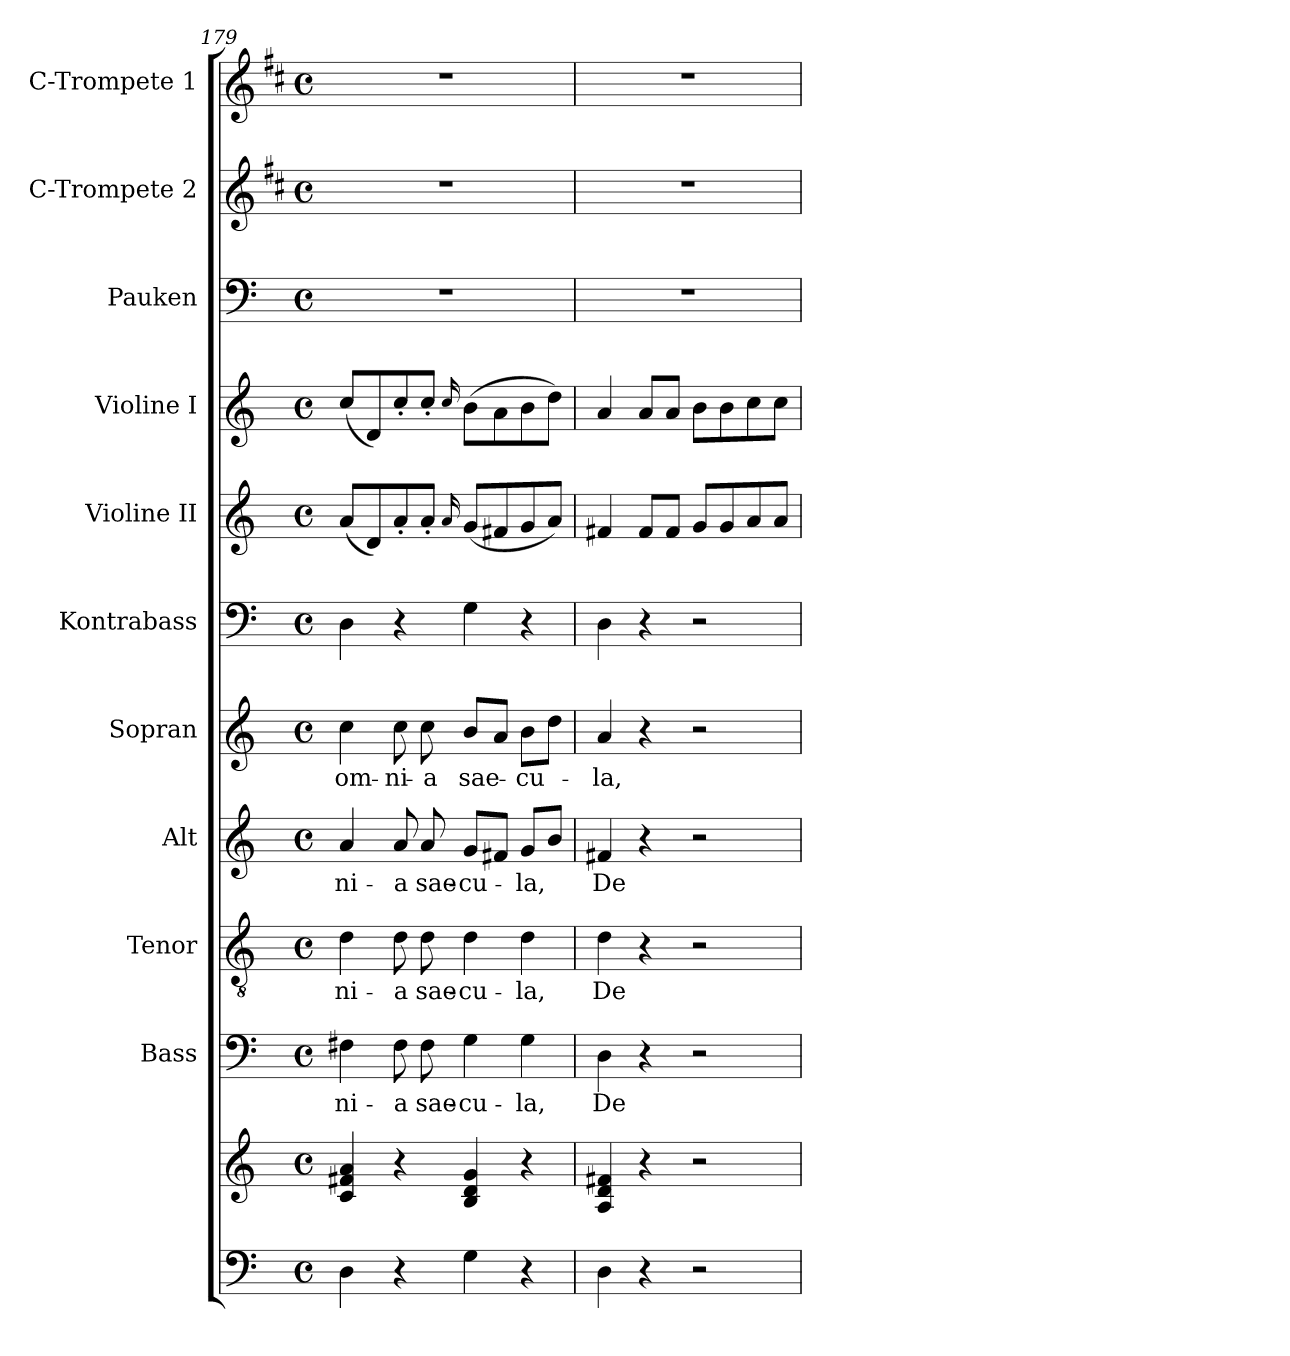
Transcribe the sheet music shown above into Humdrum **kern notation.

**kern	**kern	**kern	**text	**kern	**text	**kern	**text	**kern	**text	**kern	**kern	**kern	**kern	**kern	**kern
*part11	*part11	*part10	*part10	*part9	*part9	*part8	*part8	*part7	*part7	*part6	*part5	*part4	*part3	*part2	*part1
*staff12	*staff11	*staff10	*staff10	*staff9	*staff9	*staff8	*staff8	*staff7	*staff7	*staff6	*staff5	*staff4	*staff3	*staff2	*staff1
*	*	*I"Bass	*	*I"Tenor	*	*I"Alt	*	*I"Sopran	*	*I"Kontrabass	*I"Violine II	*I"Violine I	*I"Pauken	*I"C-Trompete 2	*I"C-Trompete 1
*	*	*I'B.	*	*I'T.	*	*I'A.	*	*I'S.	*	*I'Kb.	*I'Vl. II	*I'Vl. I	*I'Pk.	*I'C Trp. 2	*I'C Trp. 1
*clefF4	*clefG2	*clefF4	*	*clefGv2	*	*clefG2	*	*clefG2	*	*clefF4	*clefG2	*clefG2	*clefF4	*clefG2	*clefG2
*	*	*	*	*	*	*	*	*	*	*ITrd7c12	*	*	*	*ITrd1c2	*ITrd1c2
*k[]	*k[]	*k[]	*	*k[]	*	*k[]	*	*k[]	*	*k[]	*k[]	*k[]	*k[]	*k[]	*k[]
*C:	*C:	*C:	*	*C:	*	*C:	*	*C:	*	*C:	*C:	*C:	*C:	*C:	*C:
*M4/4	*M4/4	*M4/4	*	*M4/4	*	*M4/4	*	*M4/4	*	*M4/4	*M4/4	*M4/4	*M4/4	*M4/4	*M4/4
*met(c)	*met(c)	*met(c)	*	*met(c)	*	*met(c)	*	*met(c)	*	*met(c)	*met(c)	*met(c)	*met(c)	*met(c)	*met(c)
=179	=179	=179	=179	=179	=179	=179	=179	=179	=179	=179	=179	=179	=179	=179	=179
!	!	!	!LO:LY:b	!	!LO:LY:b	!	!LO:LY:b	!	!LO:LY:b	!	!	!	!	!	!
4D\	4c/ 4f#X/ 4a/	4F#X\	-ni-	4d\	-ni-	4a/	-ni-	4cc\	om-	4DD\	(<8a/L	(<8cc/L	1r	1r	1r
.	.	.	.	.	.	.	.	.	.	.	8d/)	8d/)	.	.	.
!	!	!	!LO:LY:b	!	!LO:LY:b	!	!LO:LY:b	!	!LO:LY:b	!	!	!	!	!	!
4r	4r	8F#\	-a	8d\	-a	8a/	-a	8cc\	-ni-	4r	8a'</	8cc'</	.	.	.
!	!	!	!LO:LY:b	!	!LO:LY:b	!	!LO:LY:b	!	!LO:LY:b	!	!	!	!	!	!
.	.	8F#\	sae-	8d\	sae-	8a/	sae-	8cc\	-a	.	8a'</J	8cc'</J	.	.	.
.	.	.	.	.	.	.	.	.	.	.	16qqa/	16qqcc/	.	.	.
!	!	!	!LO:LY:b	!	!LO:LY:b	!	!LO:LY:b	!	!LO:LY:b	!	!	!	!	!	!
4G\	4B/ 4d/ 4g/	4G\	-cu-	4d\	-cu-	8g/L	-cu-	8b/L	sae-	4GG\	(<8g/L	(>8b\L	.	.	.
.	.	.	.	.	.	8f#X/J	.	8a/J	.	.	8f#X/	8a\	.	.	.
!	!	!	!LO:LY:b	!	!LO:LY:b	!	!LO:LY:b	!	!LO:LY:b	!	!	!	!	!	!
4r	4r	4G\	-la,	4d\	-la,	8g/L	-la,	8b\L	-cu-	4r	8g/	8b\	.	.	.
.	.	.	.	.	.	8b/J	.	8dd\J	.	.	8a/J)	8dd\J)	.	.	.
!!LO:PB:g=z
=180	=180	=180	=180	=180	=180	=180	=180	=180	=180	=180	=180	=180	=180	=180	=180
!	!	!	!LO:LY:b	!	!LO:LY:b	!	!LO:LY:b	!	!LO:LY:b	!	!	!	!	!	!
4D\	4A/ 4d/ 4f#X/	4D\	De-	4d\	De-	4f#X/	De-	4a/	-la,	4DD\	4f#X/	4a/	1r	1r	1r
4r	4r	4r	.	4r	.	4r	.	4r	.	4r	8f#/L	8a/L	.	.	.
.	.	.	.	.	.	.	.	.	.	.	8f#/J	8a/J	.	.	.
2r	2r	2r	.	2r	.	2r	.	2r	.	2r	8g/L	8b\L	.	.	.
.	.	.	.	.	.	.	.	.	.	.	8g/	8b\	.	.	.
.	.	.	.	.	.	.	.	.	.	.	8a/	8cc\	.	.	.
.	.	.	.	.	.	.	.	.	.	.	8a/J	8cc\J	.	.	.
=	=	=	=	=	=	=	=	=	=	=	=	=	=	=	=
*-	*-	*-	*-	*-	*-	*-	*-	*-	*-	*-	*-	*-	*-	*-	*-
